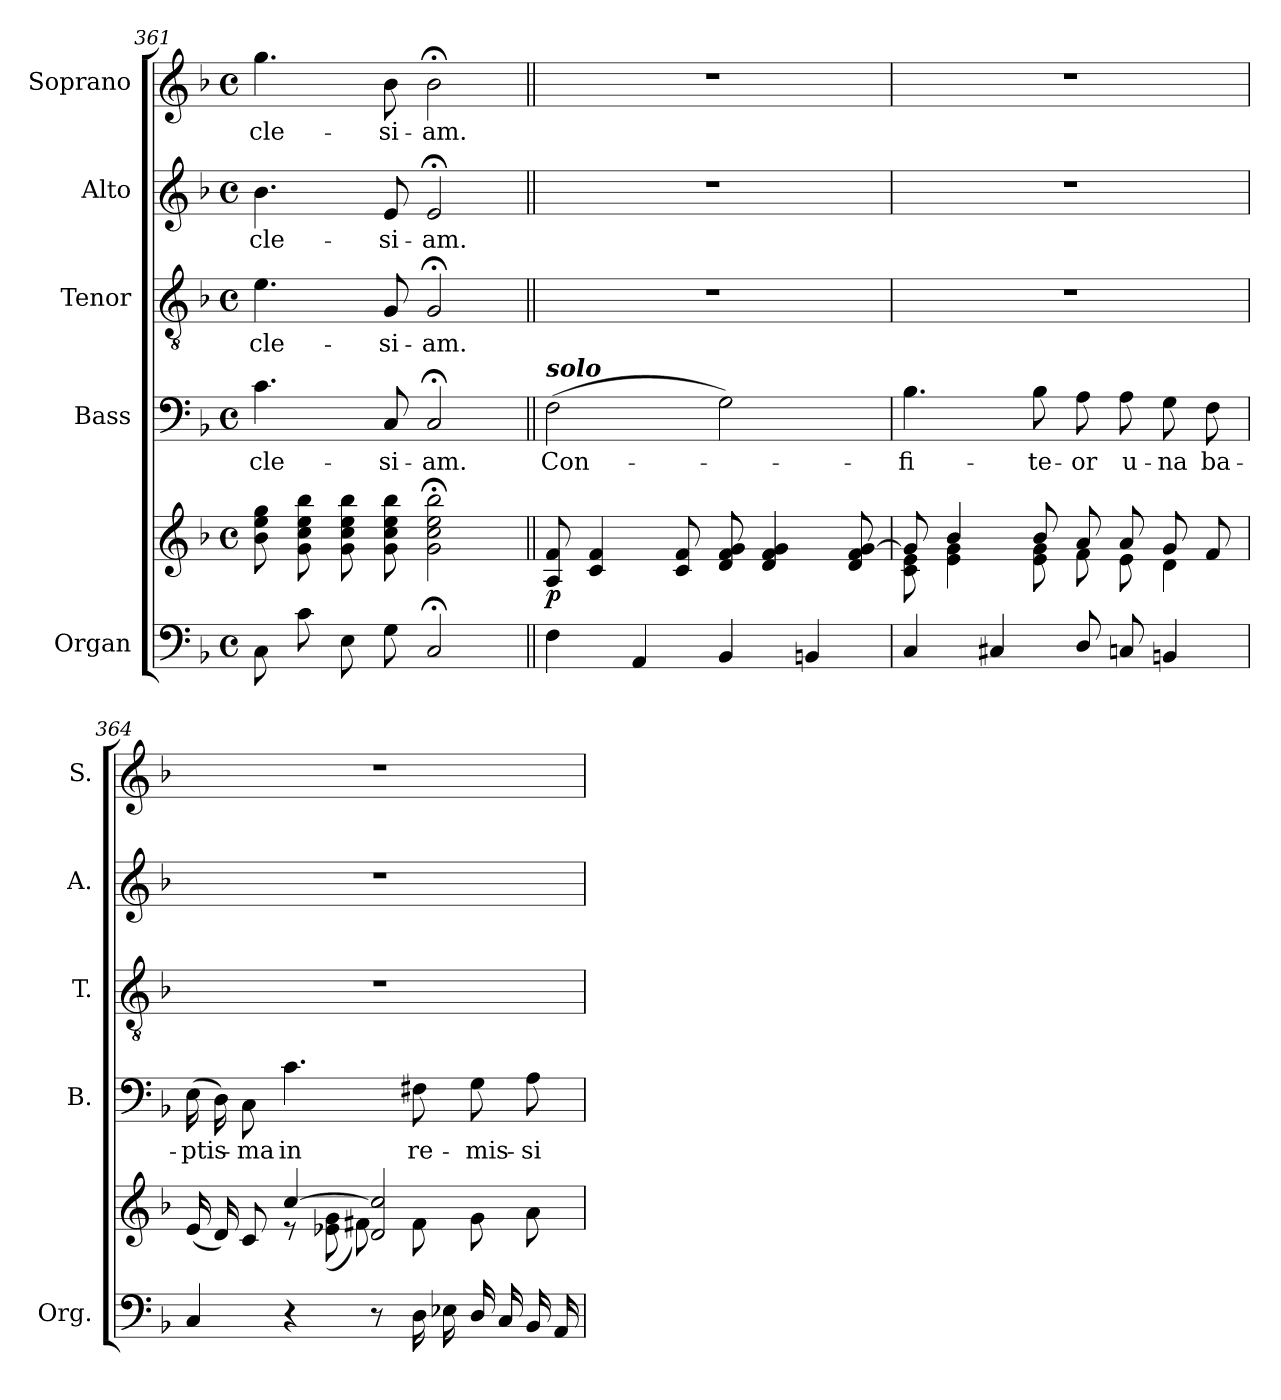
**kern	**kern	**dynam	**kern	**text	**kern	**text	**kern	**text	**kern	**text
*part5	*part5	*part5	*part4	*part4	*part3	*part3	*part2	*part2	*part1	*part1
*staff6	*staff5	*staff5/6	*staff4	*staff4	*staff3	*staff3	*staff2	*staff2	*staff1	*staff1
*I"Organ	*	*	*I"Bass	*	*I"Tenor	*	*I"Alto	*	*I"Soprano	*
*I'Org.	*	*	*I'B.	*	*I'T.	*	*I'A.	*	*I'S.	*
*clefF4	*clefG2	*	*clefF4	*	*clefGv2	*	*clefG2	*	*clefG2	*
*	*	*	*	*	*ITrd7c12	*	*	*	*	*
*k[b-]	*k[b-]	*	*k[b-]	*	*k[b-]	*	*k[b-]	*	*k[b-]	*
*F:	*F:	*	*F:	*	*F:	*	*F:	*	*F:	*
*M4/4	*M4/4	*	*M4/4	*	*M4/4	*	*M4/4	*	*M4/4	*
*met(c)	*met(c)	*	*met(c)	*	*met(c)	*	*met(c)	*	*met(c)	*
=361	=361	=361	=361	=361	=361	=361	=361	=361	=361	=361
!	!	!	!	!LO:LY:b:color=#000000	!	!	!	!	!	!
!	!	!	!	!	!	!LO:LY:b:color=#000000	!	!	!	!
!	!	!	!	!	!	!	!	!LO:LY:b:color=#000000	!	!
!	!	!	!	!	!	!	!	!	!	!LO:LY:b:color=#000000
8Ci\	8b-i\ 8eei 8ggi	.	4.ci\	-cle-	4.Ei\	-cle-	4.b-i\	-cle-	4.ggi\	-cle-
8ci\	8gi\ 8cci 8eei 8bb-i	.	.	.	.	.	.	.	.	.
8Ei\	8gi\ 8cci 8eei 8bb-i	.	.	.	.	.	.	.	.	.
!	!	!	!	!LO:LY:b:color=#000000	!	!	!	!	!	!
!	!	!	!	!	!	!LO:LY:b:color=#000000	!	!	!	!
!	!	!	!	!	!	!	!	!LO:LY:b:color=#000000	!	!
!	!	!	!	!	!	!	!	!	!	!LO:LY:b:color=#000000
8Gi\	8gi\ 8cci 8eei 8bb-i	.	8Ci/	-si-	8GGi/	-si-	8ei/	-si-	8b-i\	-si-
!	!	!	!	!LO:LY:b:color=#000000	!	!	!	!	!	!
!	!	!	!	!	!	!LO:LY:b:color=#000000	!	!	!	!
!	!	!	!	!	!	!	!	!LO:LY:b:color=#000000	!	!
!	!	!	!	!	!	!	!	!	!	!LO:LY:b:color=#000000
2C;i/	2gi\; 2cci; 2eei; 2bb-i;	.	2C;i/	-am.	2GG;i/	-am.	2e;i/	-am.	2b-;i\	-am.
=362||	=362||	=362||	=362||	=362||	=362||	=362||	=362||	=362||	=362||	=362||
*	*	*	*	*	*	*	*	*	*MM120	*
!	!	!	!LO:TX:a:Bi:t=solo	!	!	!	!	!	!	!
!	!	!	!	!LO:LY:b:color=#000000	!	!	!	!	!	!
4Fi\	8Ai/ 8fi	p	(2Fi\	Con-	1r	.	1r	.	1r	.
.	4ci/ 4fi	.	.	.	.	.	.	.	.	.
4AAi/	.	.	.	.	.	.	.	.	.	.
.	8ci/ 8fi	.	.	.	.	.	.	.	.	.
4BB-i/	8di/ 8fi 8gi	.	2Gi\)	.	.	.	.	.	.	.
.	4di/ 4fi 4gi	.	.	.	.	.	.	.	.	.
4BBni/	.	.	.	.	.	.	.	.	.	.
.	8di/ 8fi [8gi	.	.	.	.	.	.	.	.	.
=363	=363	=363	=363	=363	=363	=363	=363	=363	=363	=363
*	*^	*	*	*	*	*	*	*	*	*
!	!	!	!	!	!LO:LY:b:color=#000000	!	!	!	!	!	!
4Ci/	8gi/]	8ci\ 8ei	.	4.B-i\	-fi-	1r	.	1r	.	1r	.
.	4b-i/	4ei\ 4gi	.	.	.	.	.	.	.	.	.
4C#Xi/	.	.	.	.	.	.	.	.	.	.	.
!	!	!	!	!	!LO:LY:b:color=#000000	!	!	!	!	!	!
.	8b-i/	8ei\ 8gi	.	8B-i\	-te-	.	.	.	.	.	.
!	!	!	!	!	!LO:LY:b:color=#000000	!	!	!	!	!	!
8Di/	8ai/	8fi\	.	8Ai\	-or	.	.	.	.	.	.
!	!	!	!	!	!LO:LY:b:color=#000000	!	!	!	!	!	!
8Cni/	8ai/	8ei\	.	8Ai\	u-	.	.	.	.	.	.
!	!	!	!	!	!LO:LY:b:color=#000000	!	!	!	!	!	!
4BBni/	8gi/	4di\	.	8Gi\	-na	.	.	.	.	.	.
!	!	!	!	!	!LO:LY:b:color=#000000	!	!	!	!	!	!
.	8fi/	.	.	8Fi\	ba-	.	.	.	.	.	.
!!LO:LB:g=z
=364	=364	=364	=364	=364	=364	=364	=364	=364	=364	=364	=364
!	!	!	!	!	!LO:LY:b:color=#000000	!	!	!	!	!	!
4Ci/	(16ei/	4ryy	.	(16Ei\	-ptis-	1r	.	1r	.	1r	.
.	16di/)	.	.	16Di\)	.	.	.	.	.	.	.
!	!	!	!	!	!LO:LY:b:color=#000000	!	!	!	!	!	!
.	8ci/	.	.	8Ci\	-ma	.	.	.	.	.	.
!	!	!	!	!	!LO:LY:b:color=#000000	!	!	!	!	!	!
4r	[4cci/	8r	.	4.ci\	in	.	.	.	.	.	.
.	.	(8e-Xi\ 8gi	.	.	.	.	.	.	.	.	.
8r	2di/ 2cci]	8f#Xi\)	.	.	.	.	.	.	.	.	.
!	!	!	!	!	!LO:LY:b:color=#000000	!	!	!	!	!	!
16Di\	.	8f#i\	.	8F#Xi\	re-	.	.	.	.	.	.
16E-Xi\	.	.	.	.	.	.	.	.	.	.	.
!	!	!	!	!	!LO:LY:b:color=#000000	!	!	!	!	!	!
16Di/	.	8gi\	.	8Gi\	-mis-	.	.	.	.	.	.
16Ci/	.	.	.	.	.	.	.	.	.	.	.
!	!	!	!	!	!LO:LY:b:color=#000000	!	!	!	!	!	!
16BB-i/	.	8ai\	.	8Ai\	-si-	.	.	.	.	.	.
16AAi/	.	.	.	.	.	.	.	.	.	.	.
*	*v	*v	*	*	*	*	*	*	*	*	*
=	=	=	=	=	=	=	=	=	=	=
*-	*-	*-	*-	*-	*-	*-	*-	*-	*-	*-
